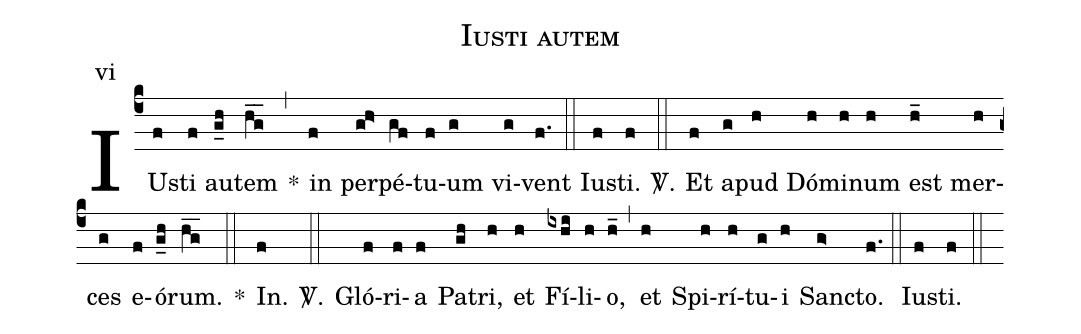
name: Iusti autem;
annotation: vi;
mode: 6;
%%
(c4)
IU(f)sti(f) au(g_h)tem(hg__) *(,)
in(f) per(gh>)pé(gf)tu(f)um(g) vi(g)vent(f.) (::)
Iu(f)sti.(f) <sp>V/</sp>.(::)
Et(f) a(g)pud(h) Dó(h)mi(h)num(h) est(h_) mer(h)ces(g) e(f)ó(g_h)rum.(hg__) *(::)
In.(f) <sp>V/</sp>.(::)
Gló(f)ri(f)a(f) Pa(gh)tri,(h) et(h) Fí(ixhi)li(h)o,(h_) (,)
et(h) Spi(h)rí(h)tu(g)i(h) Sanc(g>)to.(f.) (::)
Iu(f)sti.(f) (::)
